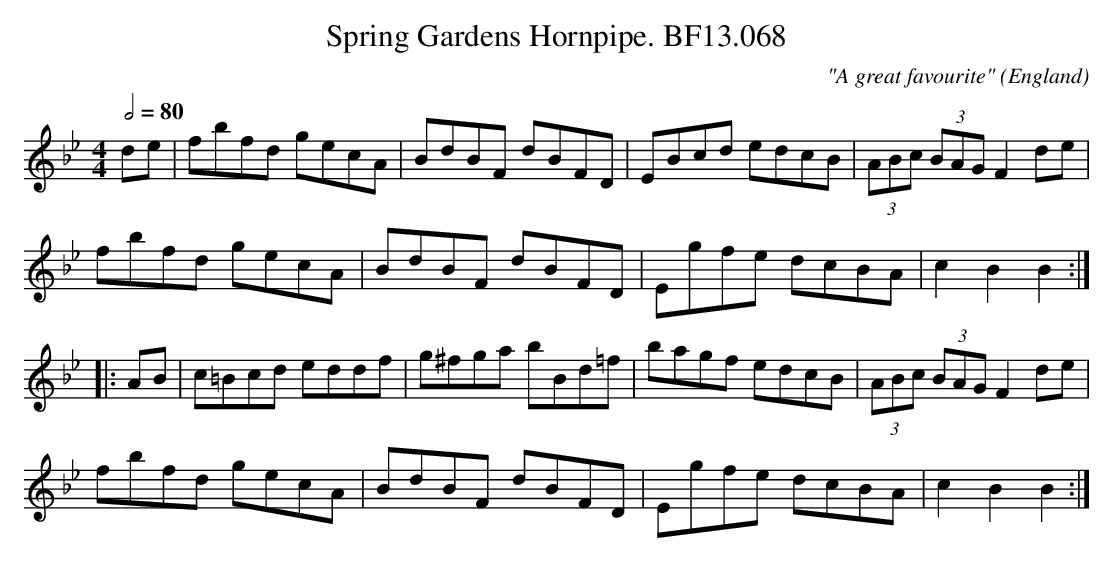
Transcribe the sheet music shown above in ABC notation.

X:1
T:Spring Gardens Hornpipe. BF13.068
C:"A great favourite"
L:1/8
M:4/4
O:England
Q:1/2=80
K:Bb
de|fbfd gecA|BdBF dBFD|EBcd edcB|(3ABc (3BAG F2de|!
fbfd gecA|BdBF dBFD|Egfe dcBA|c2B2B2:|!
|:AB|c=Bcd eddf|g^fga bBd=f|bagf edcB|(3ABc (3BAG F2de|!
fbfd gecA|BdBF dBFD|Egfe dcBA|c2B2B2:|
